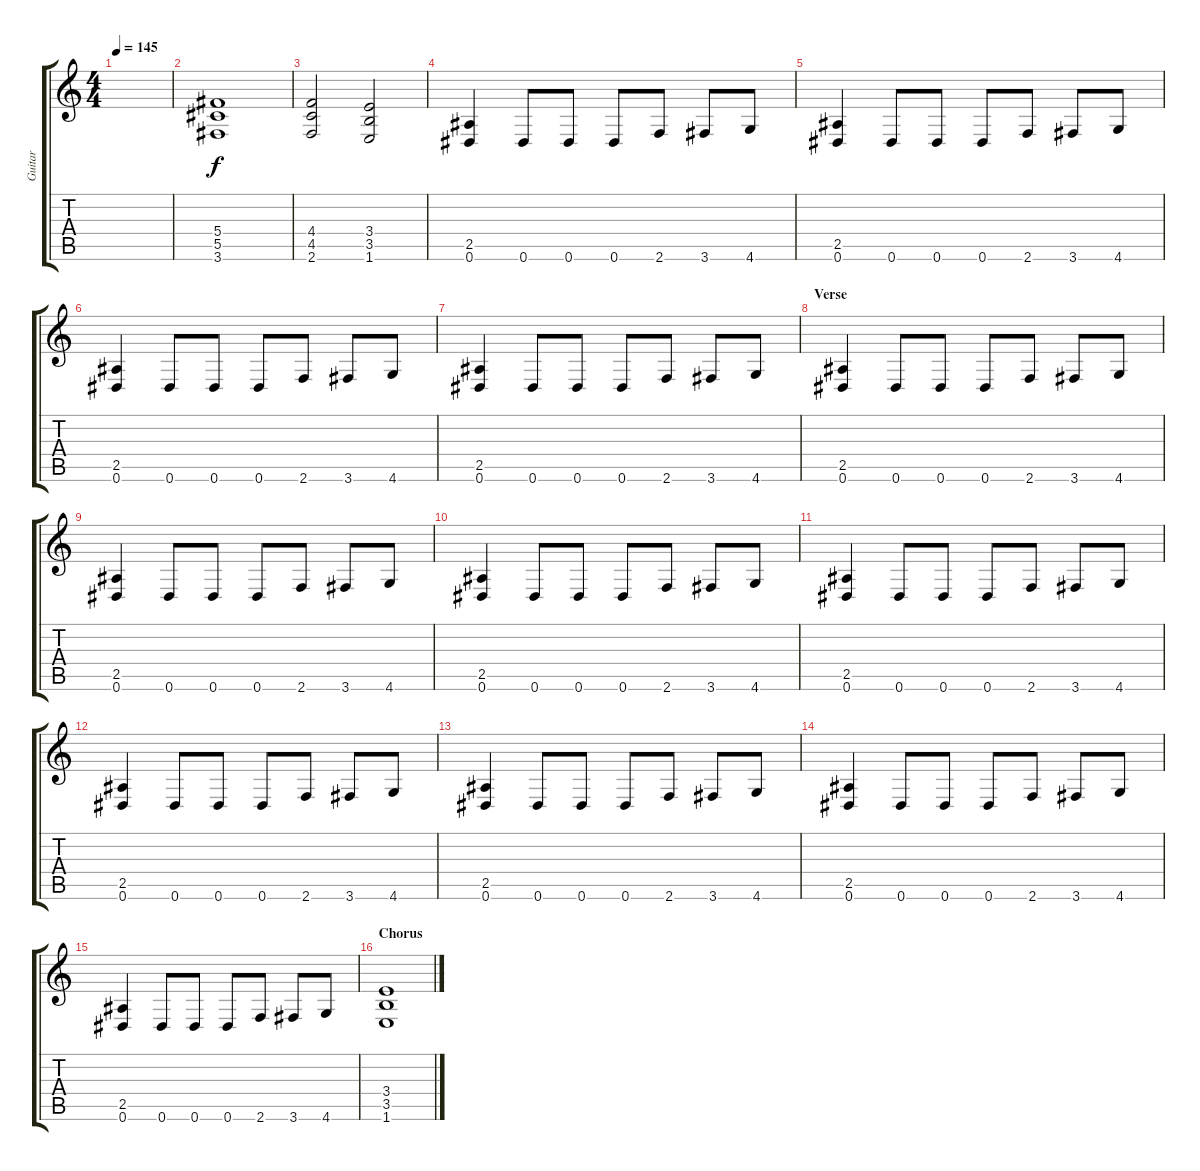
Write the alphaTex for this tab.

\track ("Guitar" "Guitar") {instrument distortionguitar}
\staff {score tabs}
\tuning (Eb4 Bb3 Gb3 Db3 Ab2 Eb2) {hide}
\ts (4 4)
\tempo 145
\clef g2
\ks c
|
(5.4 5.5 3.6).1 |
(4.4 4.5 2.6).2 (3.4 3.5 1.6).2 |
(2.5 0.6).4 0.6.8 0.6.8 0.6.8 2.6.8 3.6.8 4.6.8 |
(2.5 0.6).4 0.6.8 0.6.8 0.6.8 2.6.8 3.6.8 4.6.8 |
(2.5 0.6).4 0.6.8 0.6.8 0.6.8 2.6.8 3.6.8 4.6.8 |
(2.5 0.6).4 0.6.8 0.6.8 0.6.8 2.6.8 3.6.8 4.6.8 |
\section ("" "Verse")
(2.5 0.6).4 0.6.8 0.6.8 0.6.8 2.6.8 3.6.8 4.6.8 |
(2.5 0.6).4 0.6.8 0.6.8 0.6.8 2.6.8 3.6.8 4.6.8 |
(2.5 0.6).4 0.6.8 0.6.8 0.6.8 2.6.8 3.6.8 4.6.8 |
(2.5 0.6).4 0.6.8 0.6.8 0.6.8 2.6.8 3.6.8 4.6.8 |
(2.5 0.6).4 0.6.8 0.6.8 0.6.8 2.6.8 3.6.8 4.6.8 |
(2.5 0.6).4 0.6.8 0.6.8 0.6.8 2.6.8 3.6.8 4.6.8 |
(2.5 0.6).4 0.6.8 0.6.8 0.6.8 2.6.8 3.6.8 4.6.8 |
(2.5 0.6).4 0.6.8 0.6.8 0.6.8 2.6.8 3.6.8 4.6.8 |
\section ("" "Chorus")
(3.4 3.5 1.6).1{volume 16 instrument distortionguitar}
